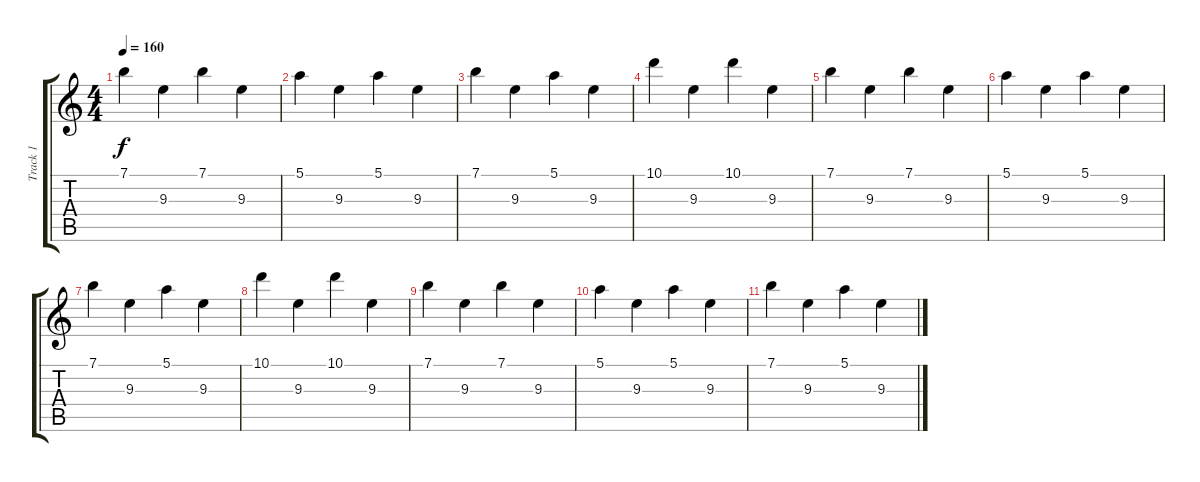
\track ("Track 1" "Track 1") {instrument electricguitarclean}
\staff {score tabs}
\tuning (E4 B3 G3 D3 A2 E2) {hide}
\ts (4 4)
\tempo 160
\clef g2
\ks c
7.1.4{dy f} 9.3.4 7.1.4 9.3.4 |
5.1.4 9.3.4 5.1.4 9.3.4 |
7.1.4 9.3.4 5.1.4 9.3.4 |
10.1.4 9.3.4 10.1.4 9.3.4 |
7.1.4 9.3.4 7.1.4 9.3.4 |
5.1.4 9.3.4 5.1.4 9.3.4 |
7.1.4 9.3.4 5.1.4 9.3.4 |
10.1.4 9.3.4 10.1.4 9.3.4 |
7.1.4 9.3.4 7.1.4 9.3.4 |
5.1.4 9.3.4 5.1.4 9.3.4 |
7.1.4 9.3.4 5.1.4 9.3.4
